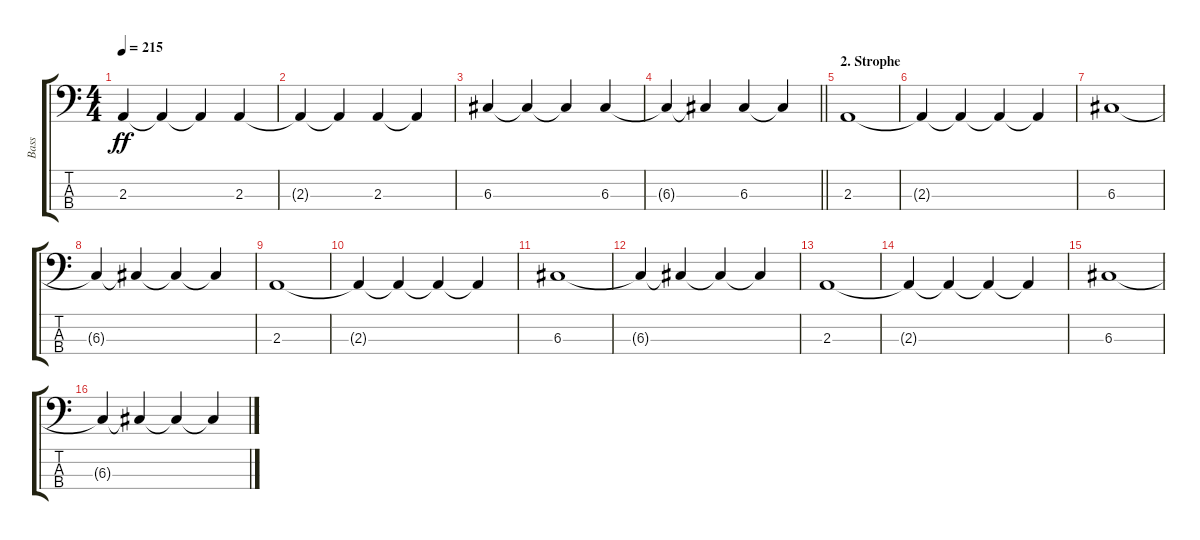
\track ("Bass" "Bass") {instrument electricbassfinger}
\staff {score tabs}
\tuning (F2 C2 G1 C1) {hide}
\ts (4 4)
\tempo 215
\clef f4
\ks c
2.3.4{dy ff} 2.3{t}.4 2.3{t}.4 2.3.4 |
2.3{t}.4 2.3{t}.4 2.3.4 2.3{t}.4 |
6.3.4 6.3{t}.4 6.3{t}.4 6.3.4 |
\barLineRight lightlight
6.3{t}.4 6.3{t}.4 6.3.4 6.3{t}.4 |
\section ("" "2. Strophe")
2.3.1 |
2.3{t}.4 2.3{t}.4 2.3{t}.4 2.3{t}.4 |
6.3.1 |
6.3{t}.4 6.3{t}.4 6.3{t}.4 6.3{t}.4 |
2.3.1 |
2.3{t}.4 2.3{t}.4 2.3{t}.4 2.3{t}.4 |
6.3.1 |
6.3{t}.4 6.3{t}.4 6.3{t}.4 6.3{t}.4 |
2.3.1 |
2.3{t}.4 2.3{t}.4 2.3{t}.4 2.3{t}.4 |
6.3.1 |
6.3{t}.4 6.3{t}.4 6.3{t}.4 6.3{t}.4
